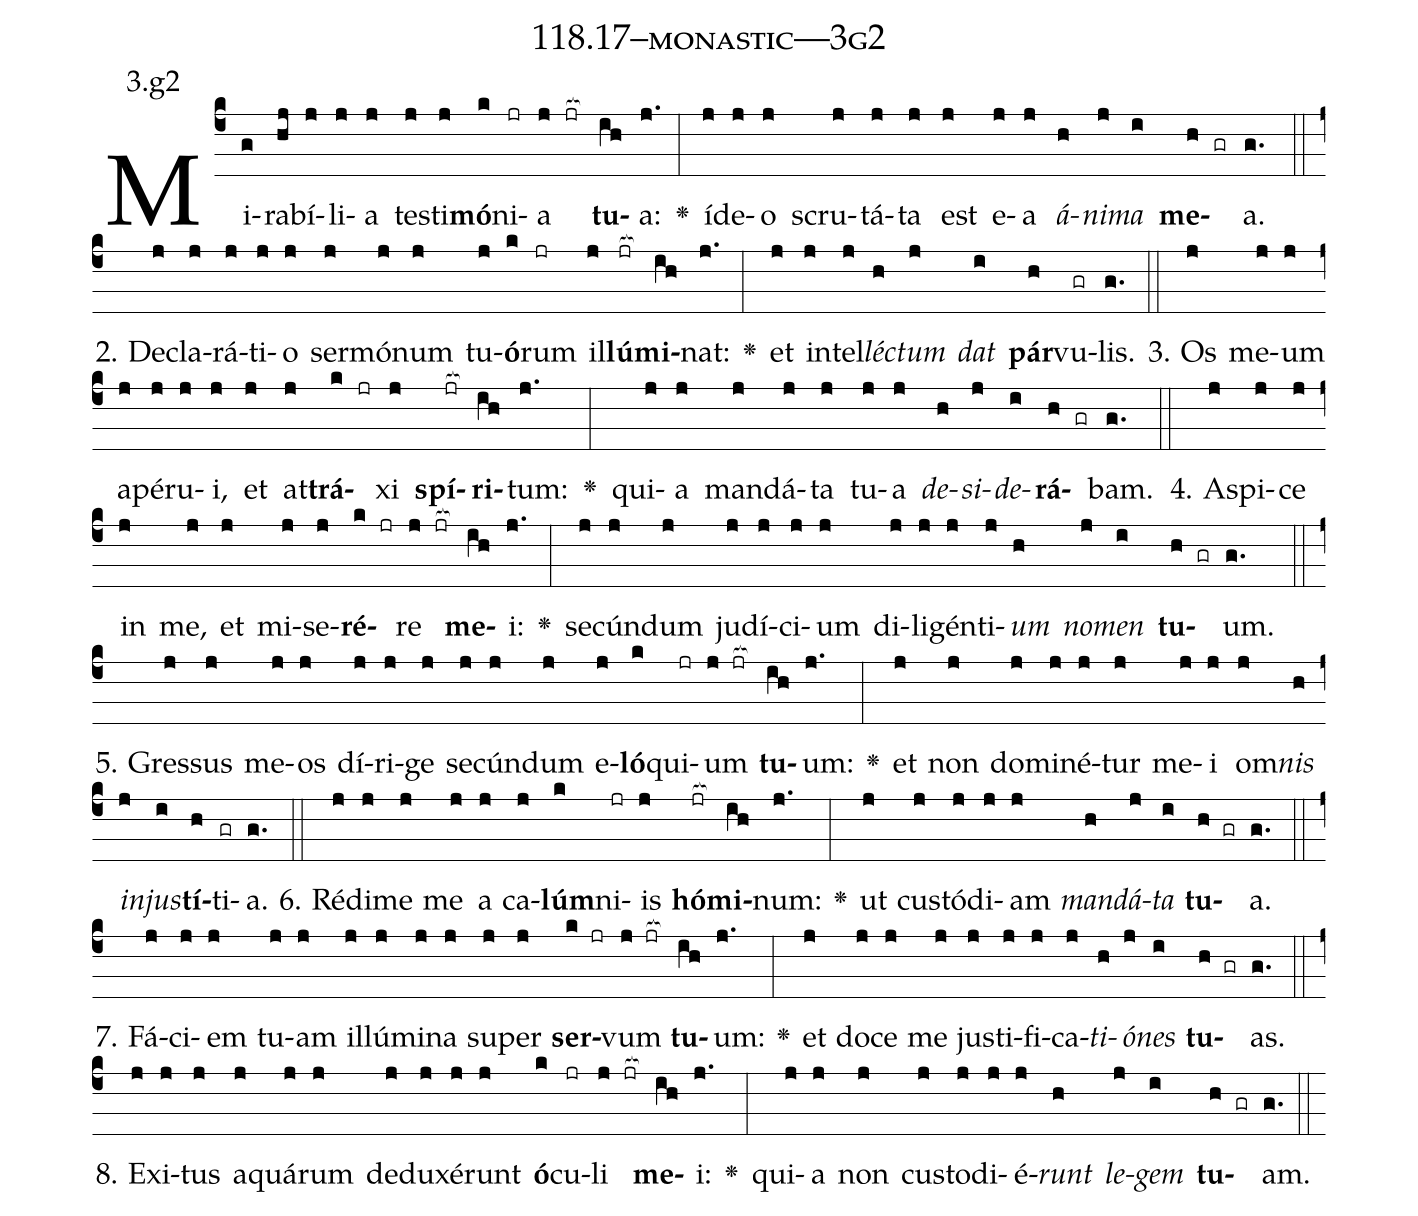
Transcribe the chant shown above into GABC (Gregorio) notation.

name: 118.17--monastic---3g2;
annotation: 3.g2;
%%
(c4)Mi(g)ra(hj)bí(j)li(j)a(j) tes(j)ti(j)<b>mó</b>(k)ni(jr)a(j jr[ocb:1{]) <b>tu</b>(ih[ocb:0}])a:(j.) <v>\greheightstar</v>(:) íd(j)e(j)o(j) scru(j)tá(j)ta(j) est(j) e(j)a(j) <i>á</i>(h)<i>ni</i>(j)<i>ma</i>(i) <b>me</b>(h gr)a.(g.) (::)
2. De(j)cla(j)rá(j)ti(j)o(j) ser(j)mó(j)num(j) tu(j)<b>ó</b>(k)rum(jr) il(j)<b>lú</b>(jr[ocb:1{])<b>mi</b>(ih[ocb:0}])nat:(j.) <v>\greheightstar</v>(:) et(j) in(j)tel(j)<i>léc</i>(h)<i>tum</i>(j) <i>dat</i>(i) <b>pár</b>(h)vu(gr)lis.(g.) (::)
3. Os(j) me(j)um(j) a(j)pé(j)ru(j)i,(j) et(j) at(j)<b>trá</b>(k jr)xi(j) <b>spí</b>(jr[ocb:1{])<b>ri</b>(ih[ocb:0}])tum:(j.) <v>\greheightstar</v>(:) qui(j)a(j) man(j)dá(j)ta(j) tu(j)a(j) <i>de</i>(h)<i>si</i>(j)<i>de</i>(i)<b>rá</b>(h gr)bam.(g.) (::)
4. A(j)spi(j)ce(j) in(j) me,(j) et(j) mi(j)se(j)<b>ré</b>(k jr)re(j jr[ocb:1{]) <b>me</b>(ih[ocb:0}])i:(j.) <v>\greheightstar</v>(:) se(j)cún(j)dum(j) ju(j)dí(j)ci(j)um(j) di(j)li(j)gén(j)ti(j)<i>um</i>(h) <i>no</i>(j)<i>men</i>(i) <b>tu</b>(h gr)um.(g.) (::)
5. Gres(j)sus(j) me(j)os(j) dí(j)ri(j)ge(j) se(j)cún(j)dum(j) e(j)<b>ló</b>(k)qui(jr)um(j jr[ocb:1{]) <b>tu</b>(ih[ocb:0}])um:(j.) <v>\greheightstar</v>(:) et(j) non(j) do(j)mi(j)né(j)tur(j) me(j)i(j) om(j)<i>nis</i>(h) <i>in</i>(j)<i>jus</i>(i)<b>tí</b>(h)ti(gr)a.(g.) (::)
6. Réd(j)i(j)me(j) me(j) a(j) ca(j)<b>lúm</b>(k)ni(jr)is(j) <b>hó</b>(jr[ocb:1{])<b>mi</b>(ih[ocb:0}])num:(j.) <v>\greheightstar</v>(:) ut(j) cus(j)tó(j)di(j)am(j) <i>man</i>(h)<i>dá</i>(j)<i>ta</i>(i) <b>tu</b>(h gr)a.(g.) (::)
7. Fá(j)ci(j)em(j) tu(j)am(j) il(j)lú(j)mi(j)na(j) su(j)per(j) <b>ser</b>(k jr)vum(j jr[ocb:1{]) <b>tu</b>(ih[ocb:0}])um:(j.) <v>\greheightstar</v>(:) et(j) do(j)ce(j) me(j) jus(j)ti(j)fi(j)ca(j)<i>ti</i>(h)<i>ó</i>(j)<i>nes</i>(i) <b>tu</b>(h gr)as.(g.) (::)
8. Ex(j)i(j)tus(j) a(j)quá(j)rum(j) de(j)du(j)xé(j)runt(j) <b>ó</b>(k)cu(jr)li(j jr[ocb:1{]) <b>me</b>(ih[ocb:0}])i:(j.) <v>\greheightstar</v>(:) qui(j)a(j) non(j) cus(j)to(j)di(j)é(j)<i>runt</i>(h) <i>le</i>(j)<i>gem</i>(i) <b>tu</b>(h gr)am.(g.) (::)
